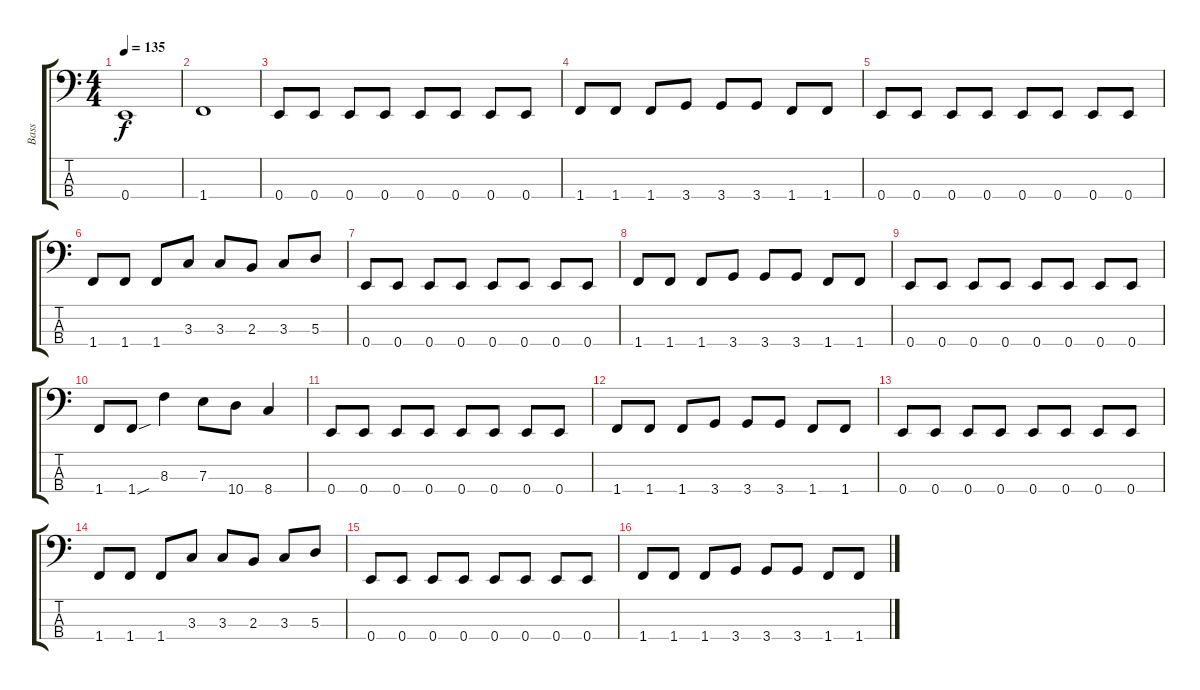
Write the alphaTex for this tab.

\track ("Bass" "Bass") {instrument electricbasspick}
\staff {score tabs}
\tuning (G2 D2 A1 E1) {hide}
\ts (4 4)
\tempo 135
\clef f4
\ks c
0.4.1{dy f} |
1.4.1 |
0.4.8 0.4.8 0.4.8 0.4.8 0.4.8 0.4.8 0.4.8 0.4.8 |
1.4.8 1.4.8 1.4.8 3.4.8 3.4.8 3.4.8 1.4.8 1.4.8 |
0.4.8 0.4.8 0.4.8 0.4.8 0.4.8 0.4.8 0.4.8 0.4.8 |
1.4.8 1.4.8 1.4.8 3.3.8 3.3.8 2.3.8 3.3.8 5.3.8 |
0.4.8 0.4.8 0.4.8 0.4.8 0.4.8 0.4.8 0.4.8 0.4.8 |
1.4.8 1.4.8 1.4.8 3.4.8 3.4.8 3.4.8 1.4.8 1.4.8 |
0.4.8 0.4.8 0.4.8 0.4.8 0.4.8 0.4.8 0.4.8 0.4.8 |
1.4.8 1.4{sou}.8 8.3.4 7.3.8 10.4.8 8.4.4 |
0.4.8 0.4.8 0.4.8 0.4.8 0.4.8 0.4.8 0.4.8 0.4.8 |
1.4.8 1.4.8 1.4.8 3.4.8 3.4.8 3.4.8 1.4.8 1.4.8 |
0.4.8 0.4.8 0.4.8 0.4.8 0.4.8 0.4.8 0.4.8 0.4.8 |
1.4.8 1.4.8 1.4.8 3.3.8 3.3.8 2.3.8 3.3.8 5.3.8 |
0.4.8 0.4.8 0.4.8 0.4.8 0.4.8 0.4.8 0.4.8 0.4.8 |
1.4.8 1.4.8 1.4.8 3.4.8 3.4.8 3.4.8 1.4.8 1.4.8
